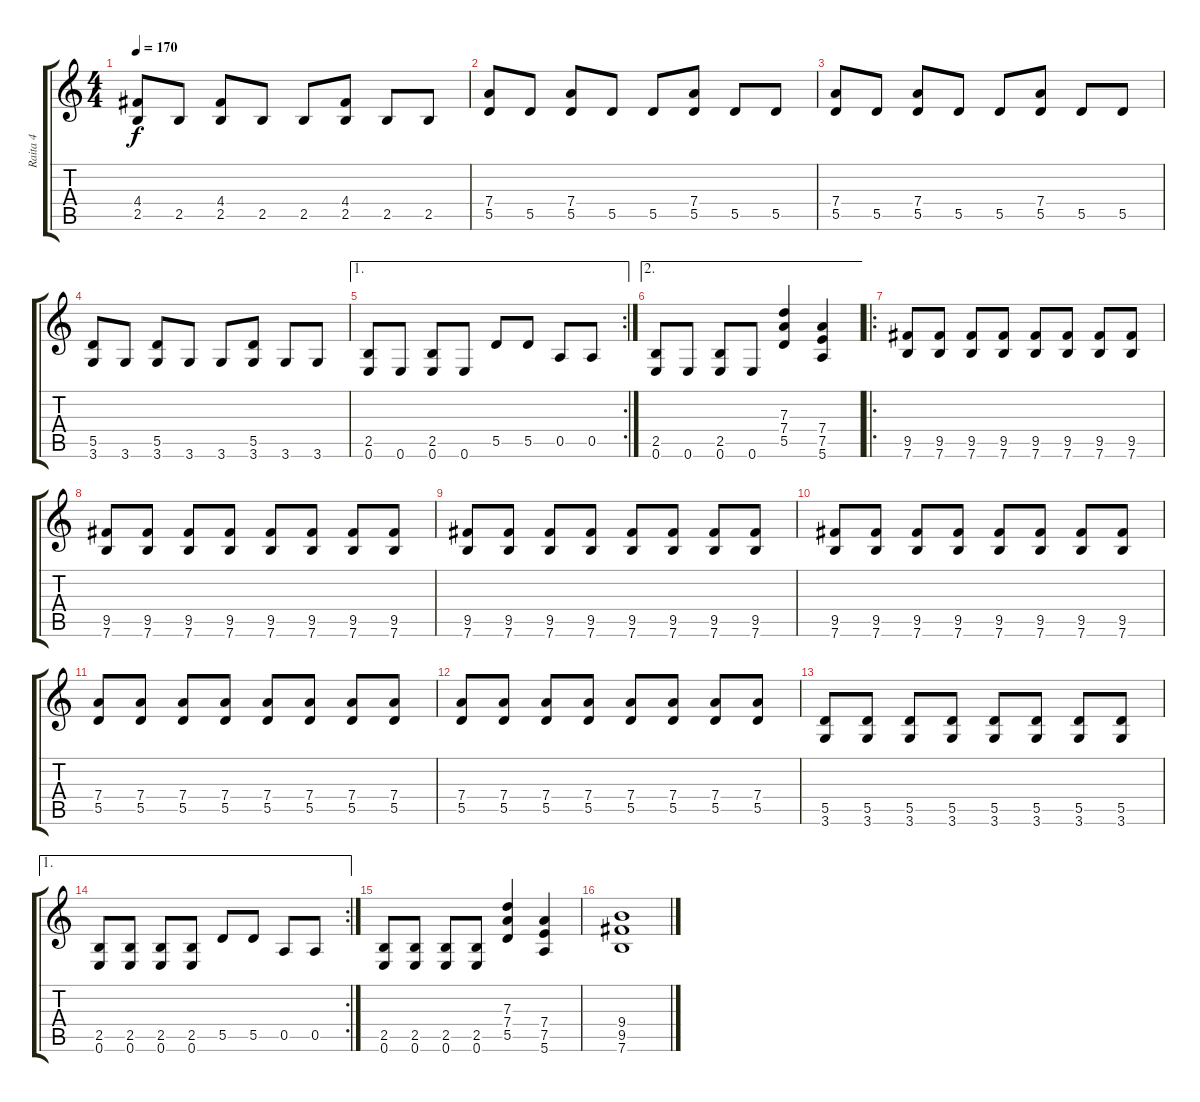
\track ("Raita 4" "Raita 4") {instrument distortionguitar}
\staff {score tabs}
\tuning (E4 B3 G3 D3 A2 E2) {hide}
\ts (4 4)
\tempo 170
\clef g2
\ks c
(4.4 2.5).8{dy f} 2.5.8 (4.4 2.5).8 2.5.8 2.5.8 (4.4 2.5).8 2.5.8 2.5.8 |
(7.4 5.5).8 5.5.8 (7.4 5.5).8 5.5.8 5.5.8 (7.4 5.5).8 5.5.8 5.5.8 |
(7.4 5.5).8 5.5.8 (7.4 5.5).8 5.5.8 5.5.8 (7.4 5.5).8 5.5.8 5.5.8 |
(5.5 3.6).8 3.6.8 (5.5 3.6).8 3.6.8 3.6.8 (5.5 3.6).8 3.6.8 3.6.8 |
\ae 1
\rc 2
(2.5 0.6).8 0.6.8 (2.5 0.6).8 0.6.8 5.5.8 5.5.8 0.5.8 0.5.8 |
\ae 2
(2.5 0.6).8 0.6.8 (2.5 0.6).8 0.6.8 (7.3 7.4 5.5).4 (7.4 7.5 5.6).4 |
\ro
(9.5 7.6).8 (9.5 7.6).8 (9.5 7.6).8 (9.5 7.6).8 (9.5 7.6).8 (9.5 7.6).8 (9.5 7.6).8 (9.5 7.6).8 |
(9.5 7.6).8 (9.5 7.6).8 (9.5 7.6).8 (9.5 7.6).8 (9.5 7.6).8 (9.5 7.6).8 (9.5 7.6).8 (9.5 7.6).8 |
(9.5 7.6).8 (9.5 7.6).8 (9.5 7.6).8 (9.5 7.6).8 (9.5 7.6).8 (9.5 7.6).8 (9.5 7.6).8 (9.5 7.6).8 |
(9.5 7.6).8 (9.5 7.6).8 (9.5 7.6).8 (9.5 7.6).8 (9.5 7.6).8 (9.5 7.6).8 (9.5 7.6).8 (9.5 7.6).8 |
(7.4 5.5).8 (7.4 5.5).8 (7.4 5.5).8 (7.4 5.5).8 (7.4 5.5).8 (7.4 5.5).8 (7.4 5.5).8 (7.4 5.5).8 |
(7.4 5.5).8 (7.4 5.5).8 (7.4 5.5).8 (7.4 5.5).8 (7.4 5.5).8 (7.4 5.5).8 (7.4 5.5).8 (7.4 5.5).8 |
(5.5 3.6).8 (5.5 3.6).8 (5.5 3.6).8 (5.5 3.6).8 (5.5 3.6).8 (5.5 3.6).8 (5.5 3.6).8 (5.5 3.6).8 |
\ae 1
\rc 2
(2.5 0.6).8 (2.5 0.6).8 (2.5 0.6).8 (2.5 0.6).8 5.5.8 5.5.8 0.5.8 0.5.8 |
(2.5 0.6).8 (2.5 0.6).8 (2.5 0.6).8 (2.5 0.6).8 (7.3 7.4 5.5).4 (7.4 7.5 5.6).4 |
(9.4 9.5 7.6).1
